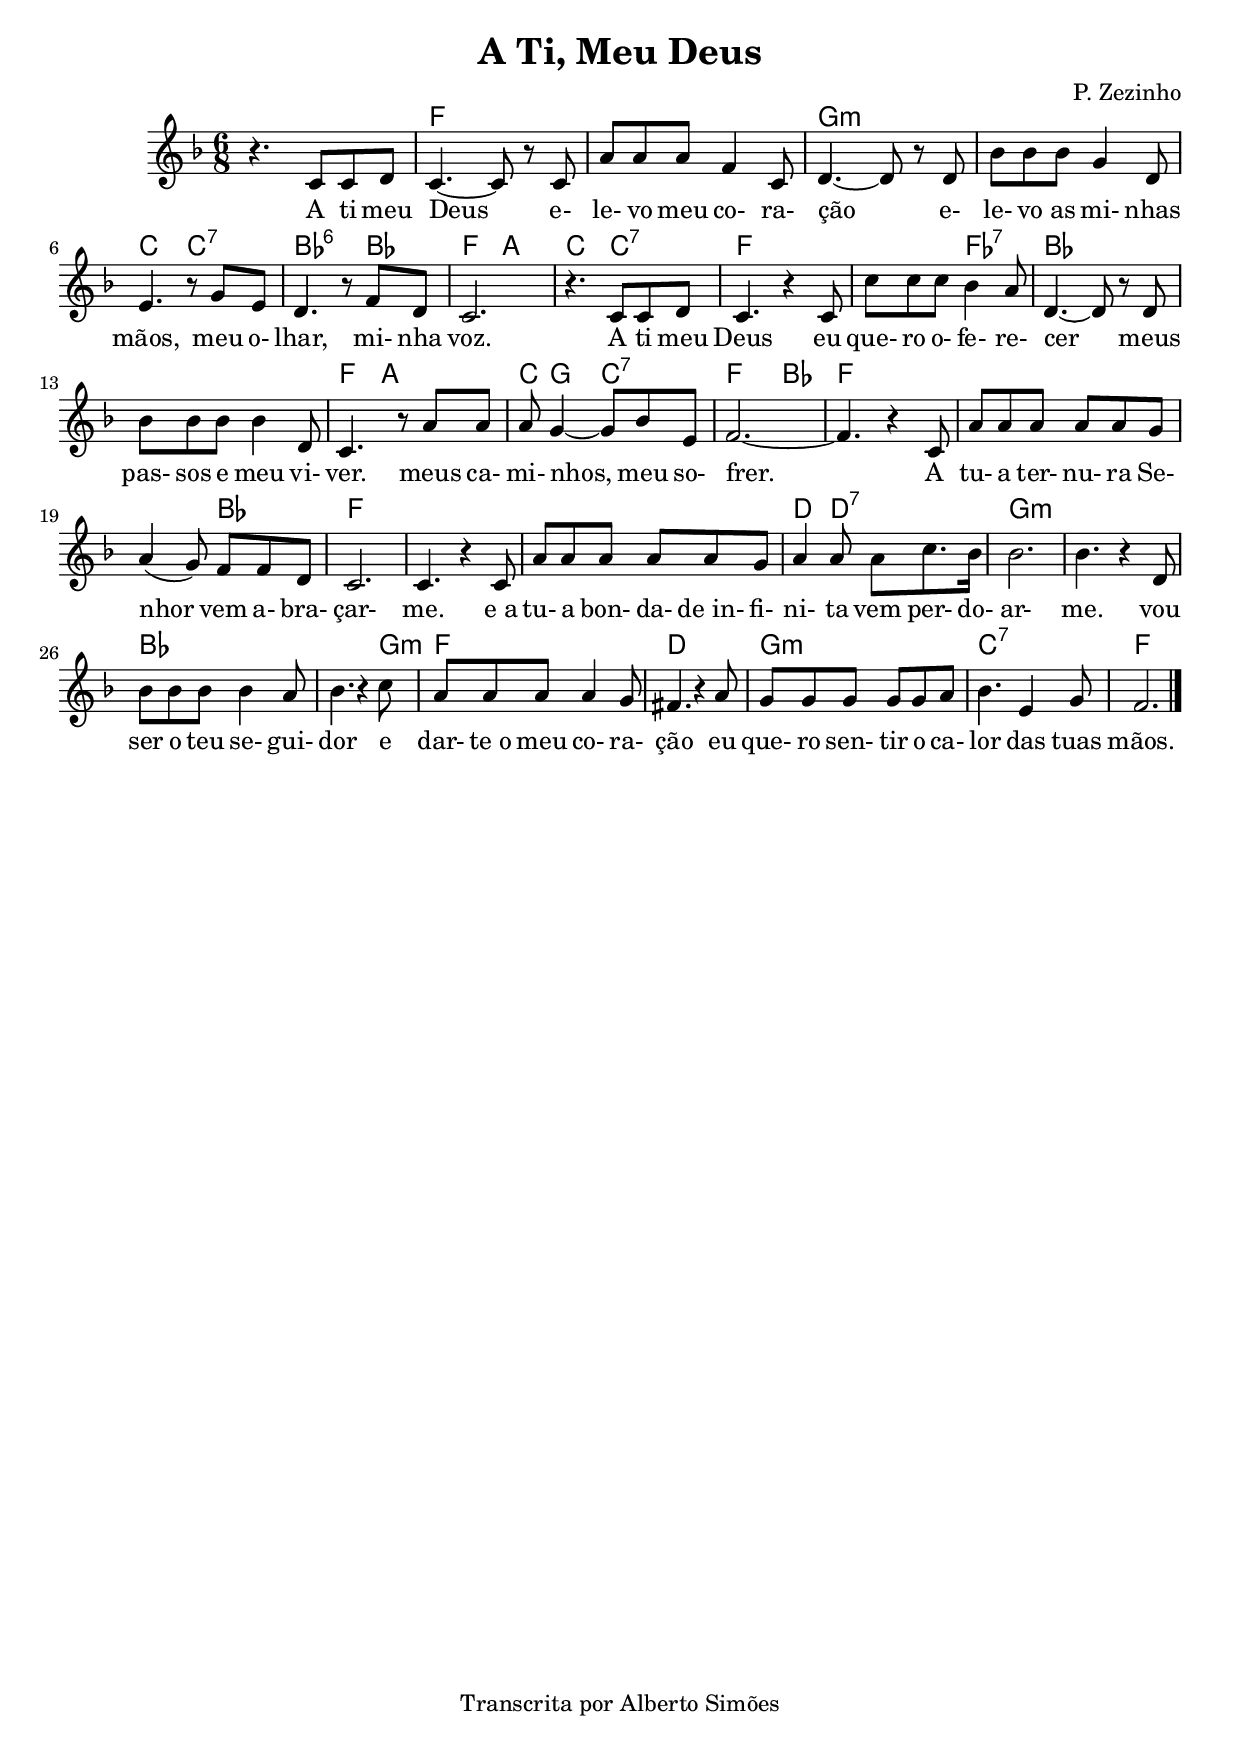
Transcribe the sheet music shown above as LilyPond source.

\version "2.14.0"

\header {
  title = "A Ti, Meu Deus"
  composer = "P. Zezinho"
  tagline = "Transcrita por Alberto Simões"

  ocasioes = "ofertorio"
  seccao   = "ofertorio"
}

melody = \relative c' {
  \clef treble
  \key f \major
  \time 6/8

  r4. c8[ c d]
  c4. ~ c8 r c
  a'8[ a a] f4 c8
  d4. ~ d8 r d

  bes'8[ bes bes] g4 d8  
\break
  e4. r8 g[ e]
  d4. r8 f8[ d]
  c2.

  r4. c8[ c d]
  c4. r4 c8 
  c'[ c c] bes4 a8
  d,4. ~ d8 r d

  bes'8[ bes bes] bes4 d,8
  c4. r8 a'[ a]
  a8 g4 ~ g8[ bes e,]
  f2. ~

  f4. r4 c8
  a'[ a a] a[ a g]
  a4( g8) f[ f d]
  c2.

  c4. r4 c8
  a'[ a a] a[ a g]
  a4 a8 a[ c8. bes16]
  bes2.

  bes4. r4 d,8
  bes'8[ bes bes] bes4 a8
  bes4. r4 c8
  a[ a a] a4 g8

  fis4. r4 a8
  g[ g g] g[ g a]
  bes4. e,4 g8
  f2.

  \bar "|."
}

text = \lyrics {
  A ti meu Deus e- le- vo meu co- ra- ção
  e- le- vo as mi- nhas mãos,
  meu o- lhar,
  mi- nha voz.

  A ti meu Deus
  eu que- ro o- fe- re- cer
  meus pas- sos e meu vi- ver.
  meus ca- mi- nhos,
  meu so- frer.

  A tu- a ter- nu- ra Se- nhor
  vem a- bra- çar- me.

  e_a tu- a bon- da- de_in- fi- ni- ta vem per- do- ar- me.

  vou ser o teu se- gui- dor
  e dar- te_o meu co- ra- ção

  eu que- ro sen- tir o ca- lor das tuas mãos.
}


\score {
  <<
    \chords {
      s2.
      %\italianChords
      f1.
      g1.:m
      c4. c4.:7
      bes2:6 bes4
      f4 a2
      c4. c4.:7
      f1 s8
      fes4.:7
      bes1.
      f4 a2
      c8 g4 c4.:7
      f2 bes4
      f1. s4.
      bes4. f1.. s2
      d4 d2:7 g1.:m
      bes1 s4.
      g8:m f2. d2. g2.:m c2.:7 f2.
    }
    \new Voice = "mel" \melody
    \new Lyrics \lyricsto mel \text
  >>
  \layout { }
  \midi {
    \context {
      \Score
      tempoWholesPerMinute = #(ly:make-moment 80 4)
    }}
}
